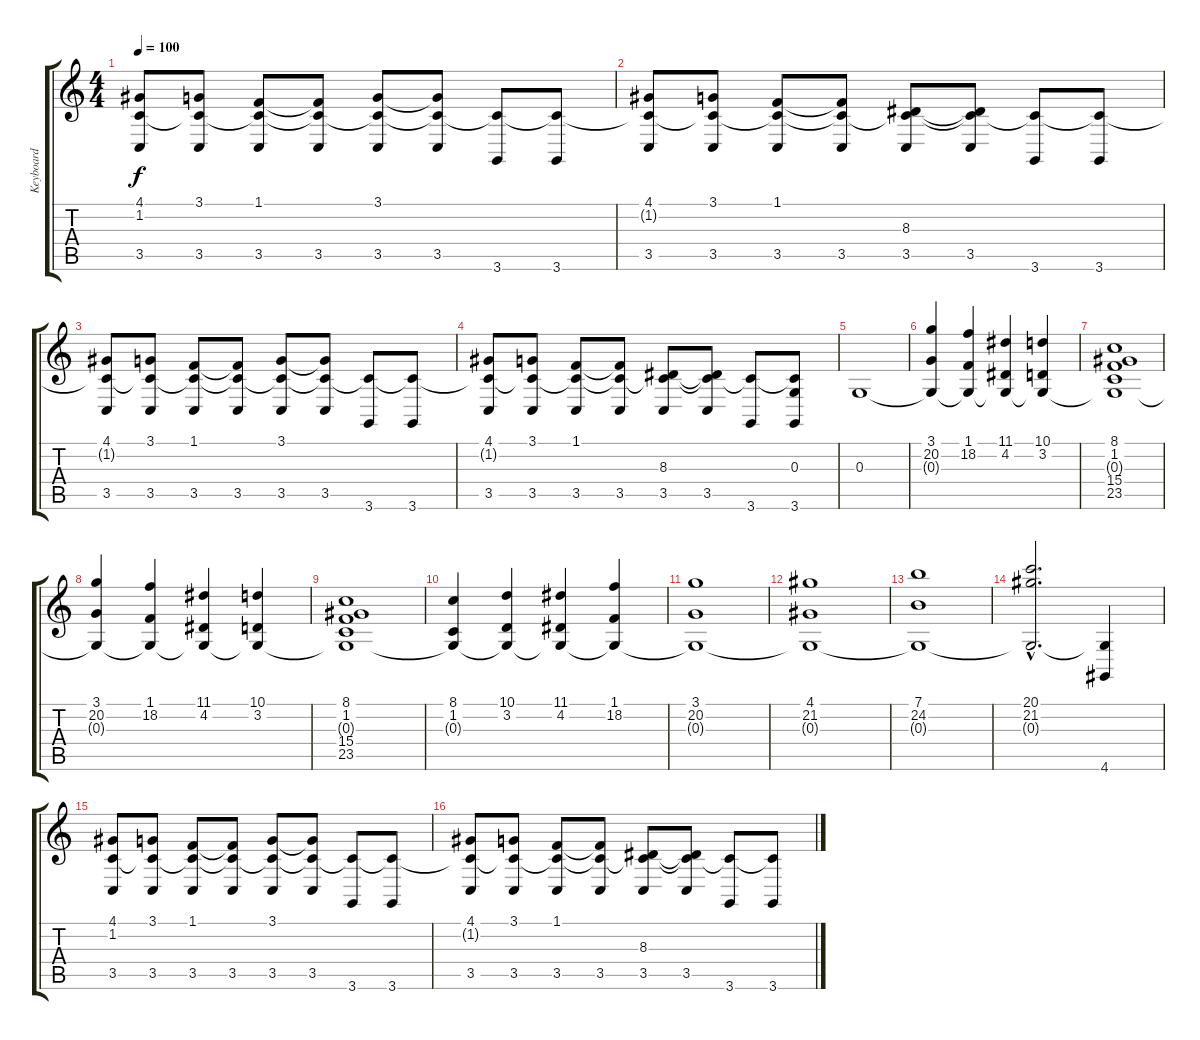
\track ("Keyboard" "Keyboard") {instrument drawbarorgan}
\staff {score tabs}
\tuning (E4 B3 G3 D3 A2 E2) {hide}
\ts (4 4)
\tempo 100
\clef g2
\ks c
(4.1 1.2 3.5).8{dy f} (3.1 1.2{t} 3.5).8 (1.1 1.2{t} 3.5).8 (1.1{t} 1.2{t} 3.5).8 (3.1 1.2{t} 3.5).8 (3.1{t} 1.2{t} 3.5).8 (1.2{t} 3.6).8 (1.2{t} 3.6).8 |
(4.1 1.2{t} 3.5).8 (3.1 1.2{t} 3.5).8 (1.1 1.2{t} 3.5).8 (1.1{t} 1.2{t} 3.5).8 (1.2{t} 8.3 3.5).8 (1.2{t} 8.3{t} 3.5).8 (1.2{t} 3.6).8 (1.2{t} 3.6).8 |
(4.1 1.2{t} 3.5).8 (3.1 1.2{t} 3.5).8 (1.1 1.2{t} 3.5).8 (1.1{t} 1.2{t} 3.5).8 (3.1 1.2{t} 3.5).8 (3.1{t} 1.2{t} 3.5).8 (1.2{t} 3.6).8 (1.2{t} 3.6).8 |
(4.1 1.2{t} 3.5).8 (3.1 1.2{t} 3.5).8 (1.1 1.2{t} 3.5).8 (1.1{t} 1.2{t} 3.5).8 (1.2{t} 8.3 3.5).8 (1.2{t} 8.3{t} 3.5).8 (1.2{t} 3.6).8 (1.2{t} 0.3 3.6).8 |
0.3.1 |
(3.1 20.2 0.3{t}).4 (1.1 18.2 0.3{t}).4 (11.1 4.2 0.3{t}).4 (10.1 3.2 0.3{t}).4 |
(8.1 1.2 0.3{t} 15.4 23.5).1 |
(3.1 20.2 0.3{t}).4 (1.1 18.2 0.3{t}).4 (11.1 4.2 0.3{t}).4 (10.1 3.2 0.3{t}).4 |
(8.1 1.2 0.3{t} 15.4 23.5).1 |
(8.1 1.2 0.3{t}).4 (10.1 3.2 0.3{t}).4 (11.1 4.2 0.3{t}).4 (1.1 18.2 0.3{t}).4 |
(3.1 20.2 0.3{t}).1 |
(4.1 21.2 0.3{t}).1 |
(7.1 24.2 0.3{t}).1 |
(20.1{hac} 21.2{hac} 0.3{hac t}).2{d} (0.3{t} 4.6).4 |
(4.1 1.2 3.5).8 (3.1 1.2{t} 3.5).8 (1.1 1.2{t} 3.5).8 (1.1{t} 1.2{t} 3.5).8 (3.1 1.2{t} 3.5).8 (3.1{t} 1.2{t} 3.5).8 (1.2{t} 3.6).8 (1.2{t} 3.6).8 |
(4.1 1.2{t} 3.5).8 (3.1 1.2{t} 3.5).8 (1.1 1.2{t} 3.5).8 (1.1{t} 1.2{t} 3.5).8 (1.2{t} 8.3 3.5).8 (1.2{t} 8.3{t} 3.5).8 (1.2{t} 3.6).8 (1.2{t} 3.6).8
